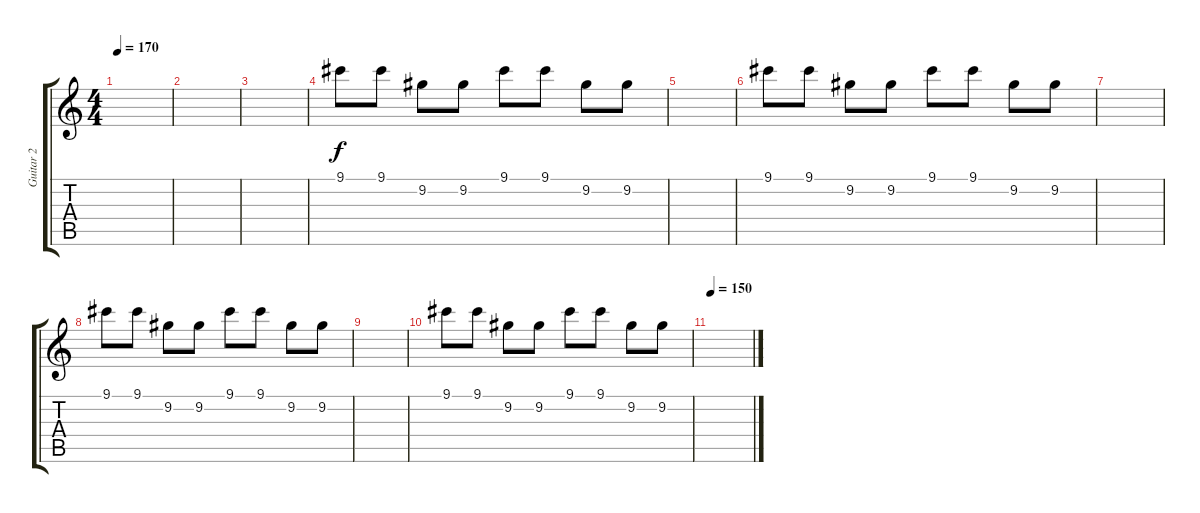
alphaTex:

\track ("Guitar 2" "Guitar 2") {instrument distortionguitar}
\staff {score tabs}
\tuning (E4 B3 G3 D3 A2 E2) {hide}
\ts (4 4)
\tempo 170
\clef g2
\ks c
|
|
|
9.1.8 9.1.8 9.2.8 9.2.8 9.1.8 9.1.8 9.2.8 9.2.8 |
|
9.1.8 9.1.8 9.2.8 9.2.8 9.1.8 9.1.8 9.2.8 9.2.8 |
|
9.1.8 9.1.8 9.2.8 9.2.8 9.1.8 9.1.8 9.2.8 9.2.8 |
|
9.1.8 9.1.8 9.2.8 9.2.8 9.1.8 9.1.8 9.2.8 9.2.8 |
\tempo 150
